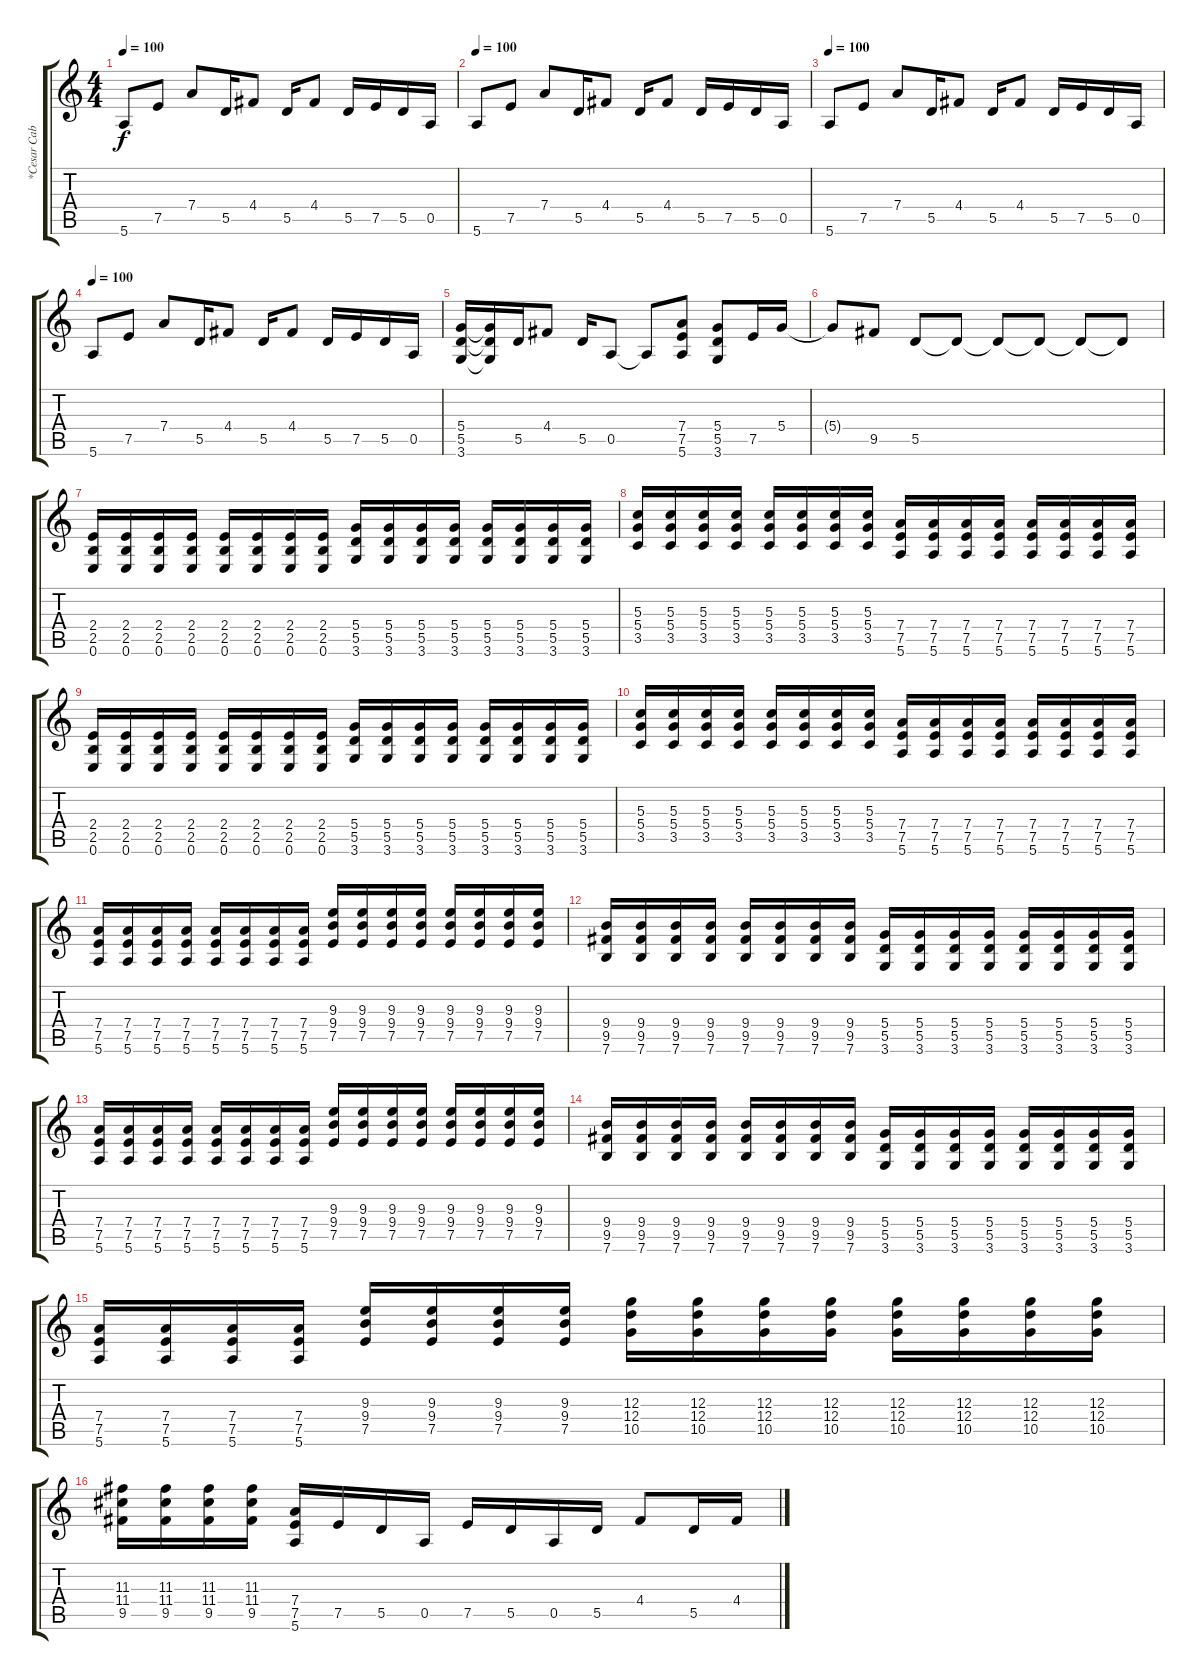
\track ("*Cesar Cabal (lead guitar)" "*Cesar Cab") {instrument distortionguitar}
\staff {score tabs}
\tuning (E4 B3 G3 D3 A2 E2) {hide}
\ts (4 4)
\tempo 100
\clef g2
\ks c
5.6.8{dy f instrument acousticguitarsteel} 7.5.8 7.4.8 5.5.16 4.4.8 5.5.16 4.4.8 5.5.16 7.5.16 5.5.16 0.5.16 |
\tempo 100
5.6.8{instrument acousticguitarsteel} 7.5.8 7.4.8 5.5.16 4.4.8 5.5.16 4.4.8 5.5.16 7.5.16 5.5.16 0.5.16 |
\tempo 100
5.6.8{instrument acousticguitarsteel} 7.5.8 7.4.8 5.5.16 4.4.8 5.5.16 4.4.8 5.5.16 7.5.16 5.5.16 0.5.16 |
\tempo 100
5.6.8{instrument acousticguitarsteel} 7.5.8 7.4.8 5.5.16 4.4.8 5.5.16 4.4.8 5.5.16 7.5.16 5.5.16 0.5.16 |
(5.4 5.5 3.6).16{volume 16 instrument distortionguitar} (5.4{t} 5.5{t} 3.6{t}).16 5.5.16 4.4.8 5.5.16 0.5.8 0.5{t}.8 (7.4 7.5 5.6).8 (5.4 5.5 3.6).8 7.5.16 5.4.16 |
5.4{t}.8 9.5.8 5.5.8 5.5{t}.8 5.5{t}.8 5.5{t}.8 5.5{t}.8 5.5{t}.8 |
(2.4 2.5 0.6).16 (2.4 2.5 0.6).16 (2.4 2.5 0.6).16 (2.4 2.5 0.6).16 (2.4 2.5 0.6).16 (2.4 2.5 0.6).16 (2.4 2.5 0.6).16 (2.4 2.5 0.6).16 (5.4 5.5 3.6).16 (5.4 5.5 3.6).16 (5.4 5.5 3.6).16 (5.4 5.5 3.6).16 (5.4 5.5 3.6).16 (5.4 5.5 3.6).16 (5.4 5.5 3.6).16 (5.4 5.5 3.6).16 |
(5.3 5.4 3.5).16 (5.3 5.4 3.5).16 (5.3 5.4 3.5).16 (5.3 5.4 3.5).16 (5.3 5.4 3.5).16 (5.3 5.4 3.5).16 (5.3 5.4 3.5).16 (5.3 5.4 3.5).16 (7.4 7.5 5.6).16 (7.4 7.5 5.6).16 (7.4 7.5 5.6).16 (7.4 7.5 5.6).16 (7.4 7.5 5.6).16 (7.4 7.5 5.6).16 (7.4 7.5 5.6).16 (7.4 7.5 5.6).16 |
(2.4 2.5 0.6).16 (2.4 2.5 0.6).16 (2.4 2.5 0.6).16 (2.4 2.5 0.6).16 (2.4 2.5 0.6).16 (2.4 2.5 0.6).16 (2.4 2.5 0.6).16 (2.4 2.5 0.6).16 (5.4 5.5 3.6).16 (5.4 5.5 3.6).16 (5.4 5.5 3.6).16 (5.4 5.5 3.6).16 (5.4 5.5 3.6).16 (5.4 5.5 3.6).16 (5.4 5.5 3.6).16 (5.4 5.5 3.6).16 |
(5.3 5.4 3.5).16 (5.3 5.4 3.5).16 (5.3 5.4 3.5).16 (5.3 5.4 3.5).16 (5.3 5.4 3.5).16 (5.3 5.4 3.5).16 (5.3 5.4 3.5).16 (5.3 5.4 3.5).16 (7.4 7.5 5.6).16 (7.4 7.5 5.6).16 (7.4 7.5 5.6).16 (7.4 7.5 5.6).16 (7.4 7.5 5.6).16 (7.4 7.5 5.6).16 (7.4 7.5 5.6).16 (7.4 7.5 5.6).16 |
(7.4 7.5 5.6).16 (7.4 7.5 5.6).16 (7.4 7.5 5.6).16 (7.4 7.5 5.6).16 (7.4 7.5 5.6).16 (7.4 7.5 5.6).16 (7.4 7.5 5.6).16 (7.4 7.5 5.6).16 (9.3 9.4 7.5).16 (9.3 9.4 7.5).16 (9.3 9.4 7.5).16 (9.3 9.4 7.5).16 (9.3 9.4 7.5).16 (9.3 9.4 7.5).16 (9.3 9.4 7.5).16 (9.3 9.4 7.5).16 |
(9.4 9.5 7.6).16 (9.4 9.5 7.6).16 (9.4 9.5 7.6).16 (9.4 9.5 7.6).16 (9.4 9.5 7.6).16 (9.4 9.5 7.6).16 (9.4 9.5 7.6).16 (9.4 9.5 7.6).16 (5.4 5.5 3.6).16 (5.4 5.5 3.6).16 (5.4 5.5 3.6).16 (5.4 5.5 3.6).16 (5.4 5.5 3.6).16 (5.4 5.5 3.6).16 (5.4 5.5 3.6).16 (5.4 5.5 3.6).16 |
(7.4 7.5 5.6).16 (7.4 7.5 5.6).16 (7.4 7.5 5.6).16 (7.4 7.5 5.6).16 (7.4 7.5 5.6).16 (7.4 7.5 5.6).16 (7.4 7.5 5.6).16 (7.4 7.5 5.6).16 (9.3 9.4 7.5).16 (9.3 9.4 7.5).16 (9.3 9.4 7.5).16 (9.3 9.4 7.5).16 (9.3 9.4 7.5).16 (9.3 9.4 7.5).16 (9.3 9.4 7.5).16 (9.3 9.4 7.5).16 |
(9.4 9.5 7.6).16 (9.4 9.5 7.6).16 (9.4 9.5 7.6).16 (9.4 9.5 7.6).16 (9.4 9.5 7.6).16 (9.4 9.5 7.6).16 (9.4 9.5 7.6).16 (9.4 9.5 7.6).16 (5.4 5.5 3.6).16 (5.4 5.5 3.6).16 (5.4 5.5 3.6).16 (5.4 5.5 3.6).16 (5.4 5.5 3.6).16 (5.4 5.5 3.6).16 (5.4 5.5 3.6).16 (5.4 5.5 3.6).16 |
(7.4 7.5 5.6).16 (7.4 7.5 5.6).16 (7.4 7.5 5.6).16 (7.4 7.5 5.6).16 (9.3 9.4 7.5).16 (9.3 9.4 7.5).16 (9.3 9.4 7.5).16 (9.3 9.4 7.5).16 (12.3 12.4 10.5).16 (12.3 12.4 10.5).16 (12.3 12.4 10.5).16 (12.3 12.4 10.5).16 (12.3 12.4 10.5).16 (12.3 12.4 10.5).16 (12.3 12.4 10.5).16 (12.3 12.4 10.5).16 |
(11.3 11.4 9.5).16 (11.3 11.4 9.5).16 (11.3 11.4 9.5).16 (11.3 11.4 9.5).16 (7.4 7.5 5.6).16 7.5.16 5.5.16 0.5.16 7.5.16 5.5.16 0.5.16 5.5.16 4.4.8 5.5.16 4.4.16
